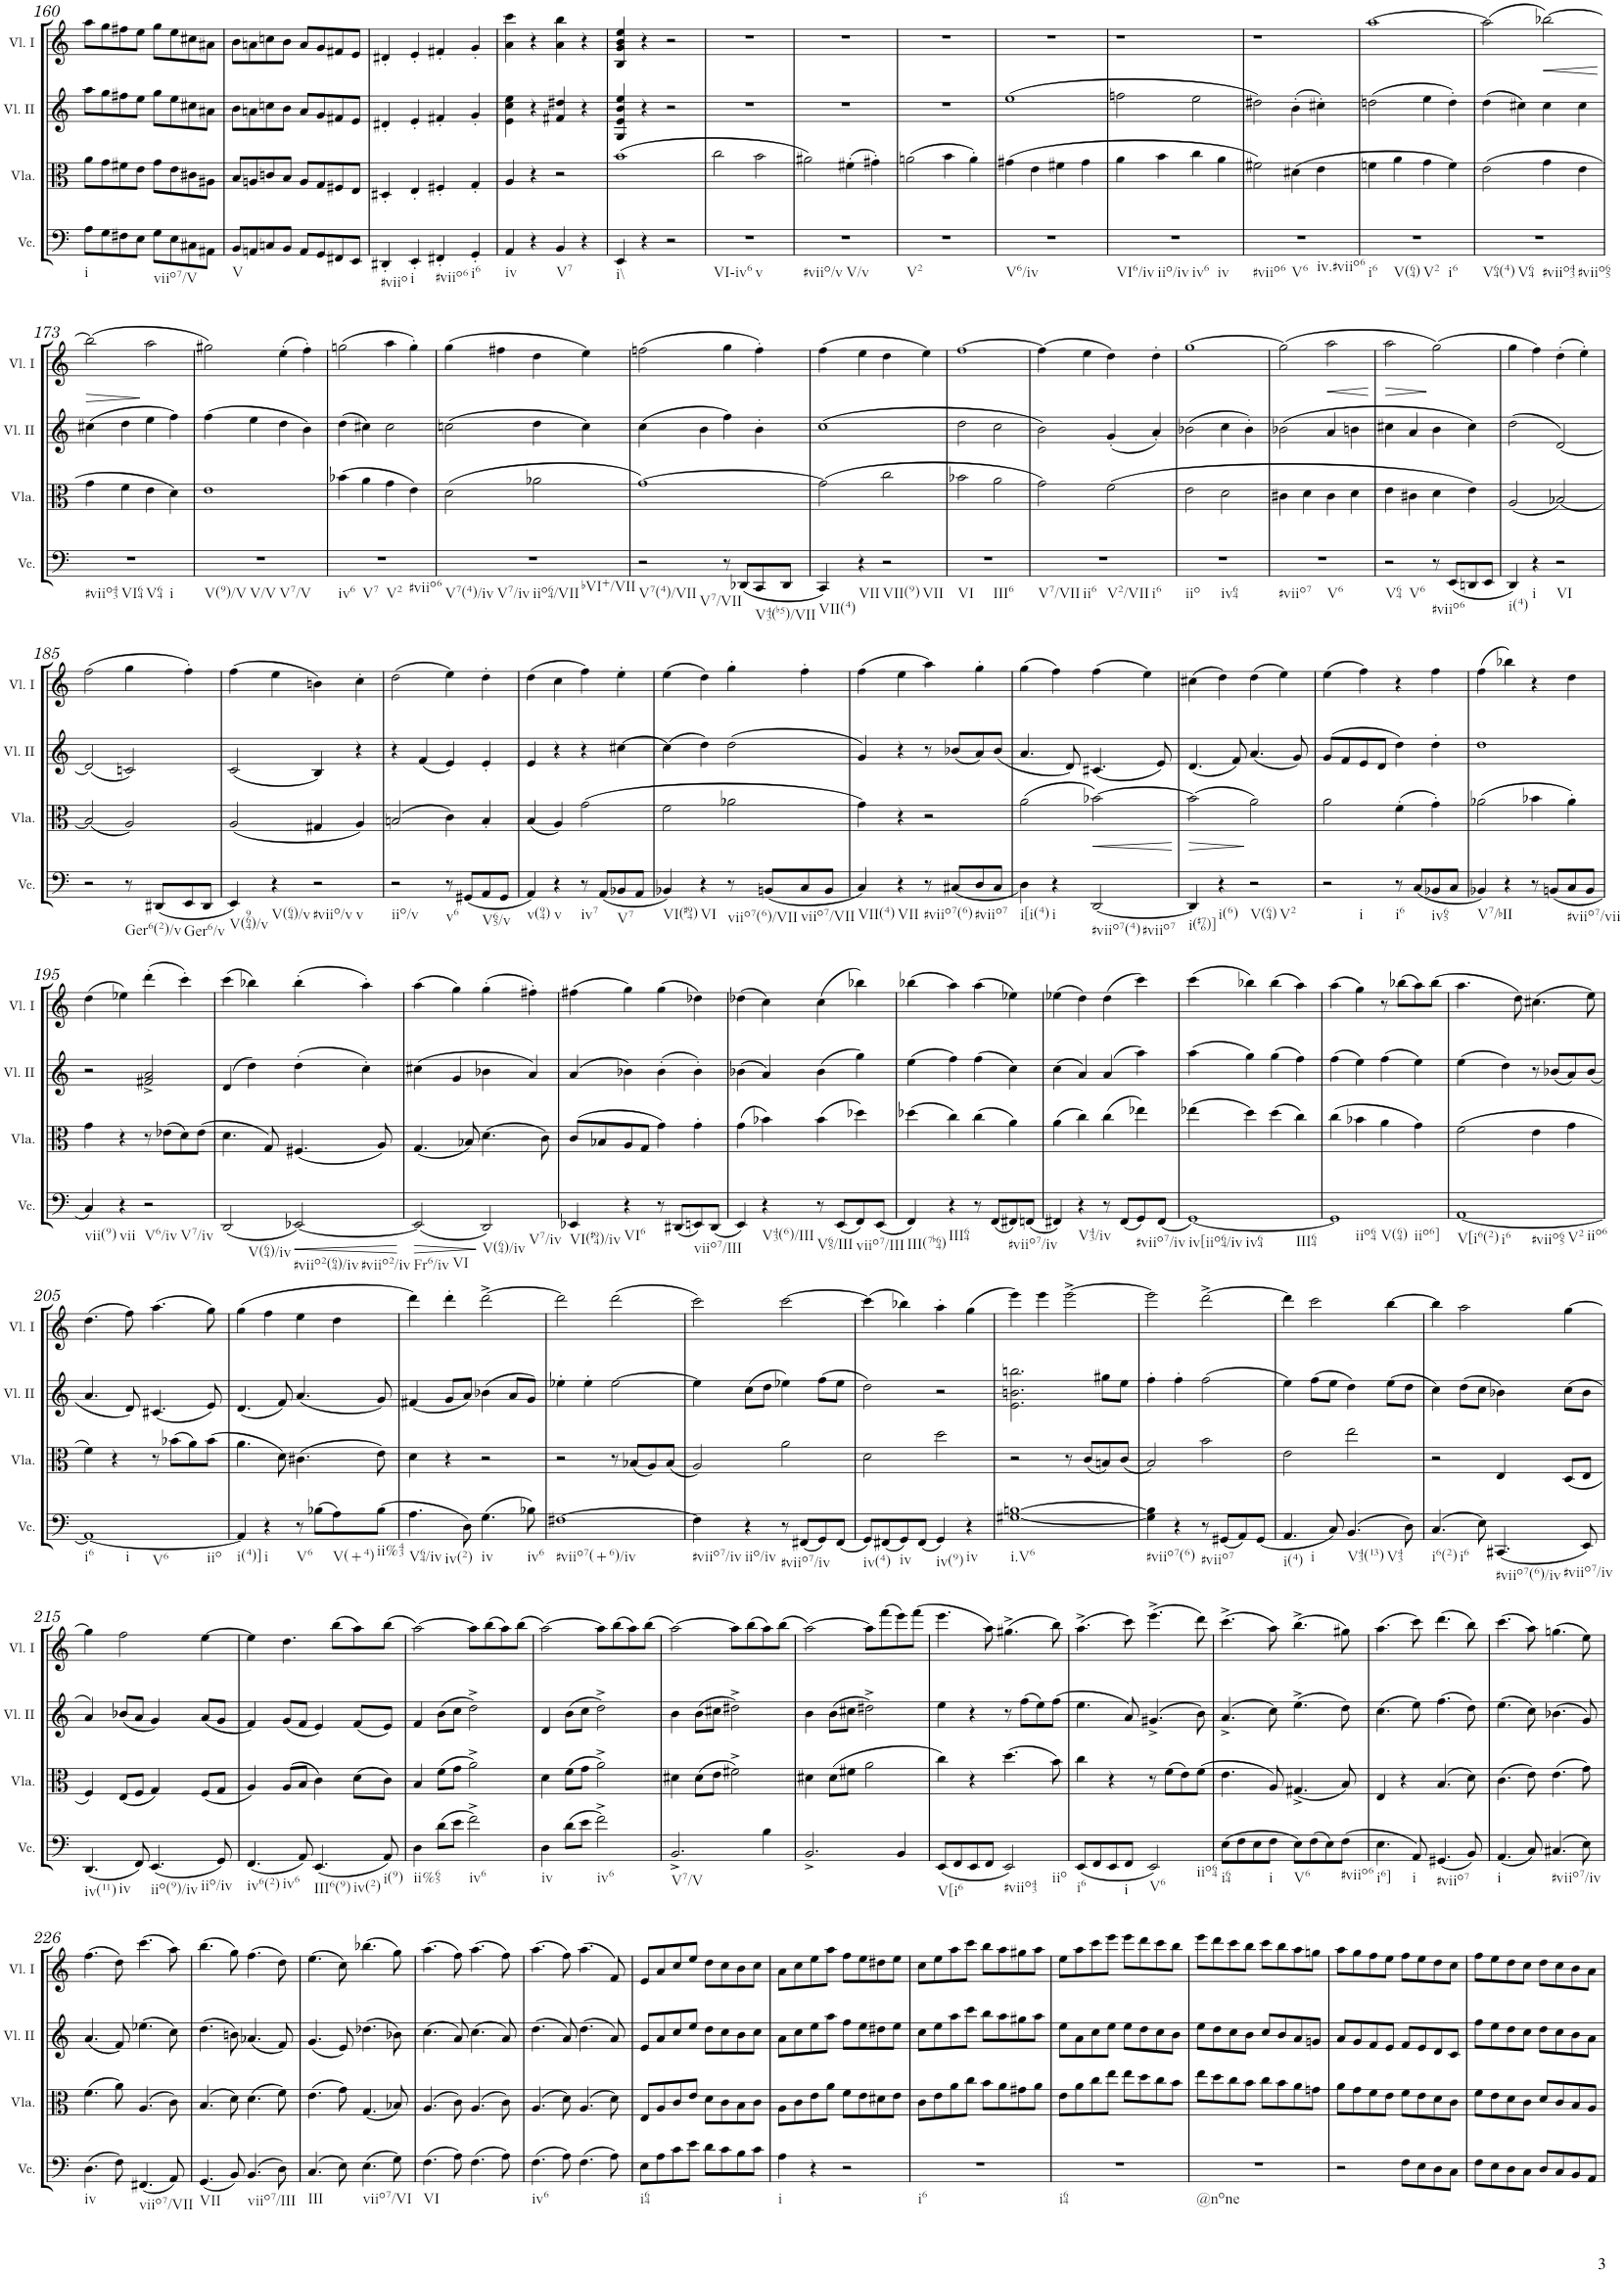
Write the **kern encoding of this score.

**kern	**dynam	**kern	**dynam	**kern	**kern	**dynam
*part4	*part4	*part3	*part3	*part2	*part1	*part1
*staff4	*staff4	*staff3	*staff3	*staff2	*staff1	*staff1
*I"Violoncello	*	*I"Viola	*	*I"Violine II	*I"Violine I	*
*I'Vc.	*	*I'Vla.	*	*I'Vl. II	*I'Vl. I	*
!!LO:PB:g=z
*clefF4	*	*clefC3	*	*clefG2	*clefG2	*
*k[]	*	*k[]	*	*k[]	*k[]	*
*M2/2	*	*M2/2	*	*M2/2	*M2/2	*
*met(c|)	*	*met(c|)	*	*met(c|)	*met(c|)	*
=160	=160	=160	=160	=160	=160	=160
!LO:TX:b:t=i	!	!	!	!	!	!
8A\L	.	8a\L	.	8aa\L	8aa\L	.
8G\	.	8g\	.	8gg\	8gg\	.
8F#X\	.	8f#X\	.	8ff#X\	8ff#X\	.
8E\J	.	8e\J	.	8ee\J	8ee\J	.
!LO:TX:b:t=viio7/V	!	!	!	!	!	!
8G\L	.	8g\L	.	8gg\L	8gg\L	.
8E\	.	8e\	.	8ee\	8ee\	.
8C#X\	.	8c#X\	.	8cc#X\	8cc#X\	.
8AA#X\J	.	8A#X\J	.	8a#X\J	8a#X\J	.
=161	=161	=161	=161	=161	=161	=161
!LO:TX:b:t=V	!	!	!	!	!	!
8BB/L	.	8B/L	.	8b\L	8b\L	.
8AAn/	.	8An/	.	8an\	8an\	.
8Cn/	.	8cn/	.	8ccn\	8ccn\	.
8BB/J	.	8B/J	.	8b\J	8b\J	.
8AA/L	.	8A/L	.	8a/L	8a/L	.
8GG/	.	8G/	.	8g/	8g/	.
8FF#X/	.	8F#X/	.	8f#X/	8f#X/	.
8EE/J	.	8E/J	.	8e/J	8e/J	.
=162	=162	=162	=162	=162	=162	=162
!LO:TX:b:t=#viio	!	!	!	!	!	!
4DD#X'/	.	4D#X'/	.	4d#X'/	4d#X'/	.
!LO:TX:b:t=i	!	!	!	!	!	!
4EE'/	.	4E'/	.	4e'/	4e'/	.
!LO:TX:b:t=#viio6	!	!	!	!	!	!
4FF#X'/	.	4F#X'/	.	4f#X'/	4f#X'/	.
!LO:TX:b:t=i6	!	!	!	!	!	!
4GG'/	.	4G'/	.	4g'/	4g'/	.
=163	=163	=163	=163	=163	=163	=163
!LO:TX:b:t=iv	!	!	!	!	!	!
4AA/	.	4A/	.	4e\ 4cc\ 4ee\	4a\ 4ccc\	.
4r	.	4r	.	4r	4r	.
!LO:TX:b:t=V7	!	!	!	!	!	!
4BB/	.	2r	.	4f#X/ 4dd#X/	4a\ 4bb\	.
4r	.	.	.	4r	4r	.
=164	=164	=164	=164	=164	=164	=164
!LO:TX:b:t=i\\	!	!	!	!	!	!
4EE/	.	(>1b	.	4G/ 4e/ 4b/ 4ee/	4B/ 4g/ 4b/ 4ee/	.
4r	.	.	.	4r	4r	.
2r	.	.	.	2r	2r	.
=165	=165	=165	=165	=165	=165	=165
!LO:TX:b:t=VI-iv6	!	!	!	!	!	!
!LO:TX:b:t=v	!	!	!	!	!	!
1r	.	2cc\	.	1r	1r	.
.	.	2b\	.	.	.	.
=166	=166	=166	=166	=166	=166	=166
!LO:TX:b:t=#viio/v	!	!	!	!	!	!
!LO:TX:b:t=V/v	!	!	!	!	!	!
1r	.	2a#X\)	.	1r	1r	.
.	.	(>4f#X'\	.	.	.	.
.	.	4g#X'\)	.	.	.	.
=167	=167	=167	=167	=167	=167	=167
!LO:TX:b:t=V2	!	!	!	!	!	!
1r	.	(>2an\	.	1r	1r	.
.	.	4b\	.	.	.	.
.	.	4a'\)	.	.	.	.
=168	=168	=168	=168	=168	=168	=168
!LO:TX:b:t=V6/iv	!	!	!	!	!	!
1r	.	(>4g#X\	.	(>1ee	1r	.
.	.	4e\	.	.	.	.
.	.	4f#X\	.	.	.	.
.	.	4g#\	.	.	.	.
=169	=169	=169	=169	=169	=169	=169
!LO:TX:b:t=VI6/iv	!	!	!	!	!	!
!LO:TX:b:t=iio/iv	!	!	!	!	!	!
!LO:TX:b:t=iv6	!	!	!	!	!	!
!LO:TX:b:t=iv	!	!	!	!	!	!
1r	.	4a\	.	2ffn\	1r	.
.	.	4b\	.	.	.	.
.	.	4cc\	.	2ee\	.	.
.	.	4a\	.	.	.	.
=170	=170	=170	=170	=170	=170	=170
!LO:TX:b:t=#viio6	!	!	!	!	!	!
!LO:TX:b:t=V6	!	!	!	!	!	!
!LO:TX:b:t=iv.#viio6	!	!	!	!	!	!
1r	.	2f#X\)	.	2dd#X\)	1r	.
.	.	(>4d#X\	.	(>4b'\	.	.
.	.	4e\	.	4cc#X'\)	.	.
=171	=171	=171	=171	=171	=171	=171
!LO:TX:b:t=i6	!	!	!	!	!	!
!LO:TX:b:t=V(64)	!	!	!	!	!	!
!LO:TX:b:t=V2	!	!	!	!	!	!
!LO:TX:b:t=i6	!	!	!	!	!	!
1r	.	4fn\	.	(>2ddn\	[1aa	.
.	.	4a\	.	.	.	.
.	.	4g\	.	4ee\	.	.
.	.	4f\)	.	4dd'\)	.	.
=172	=172	=172	=172	=172	=172	=172
!LO:TX:b:t=V64(4)	!	!	!	!	!	!
!LO:TX:b:t=V64	!	!	!	!	!	!
!LO:TX:b:t=#viio43	!	!	!	!	!	!
!LO:TX:b:t=#viio65	!	!	!	!	!	!
1r	.	(>2e\	.	(>4dd\	(>2aa\]	.
.	.	.	.	4cc#X\)	.	.
!	!	!	!	!	!	!LO:HP:b
.	.	4g\	.	4cc#\	[2bb-X\)	<
.	.	4e\	.	4cc#\	.	.
.	.	.	.	.	.	[
!!LO:LB:g=z
=173	=173	=173	=173	=173	=173	=173
!LO:TX:b:t=#viio43	!	!	!	!	!	!
!LO:TX:b:t=VI64	!	!	!	!	!	!
!LO:TX:b:t=V64	!	!	!	!	!	!
!LO:TX:b:t=i	!	!	!	!	!	!
!	!	!	!	!	!	!LO:HP:b
1r	.	4g\	.	(>4cc#X\	(>2bb-\]	>
.	.	4f\	.	4dd\	.	.
.	.	4e\	.	4ee\	2aa\	]
.	.	4d\)	.	4ff\)	.	.
=174	=174	=174	=174	=174	=174	=174
!LO:TX:b:t=V(9)/V	!	!	!	!	!	!
!LO:TX:b:t=V/V	!	!	!	!	!	!
!LO:TX:b:t=V7/V	!	!	!	!	!	!
1r	.	1e	.	(>4ff\	2gg#X\)	.
.	.	.	.	4ee\	.	.
.	.	.	.	4dd\	(>4ee'\	.
.	.	.	.	4b\)	4ff'\)	.
=175	=175	=175	=175	=175	=175	=175
!LO:TX:b:t=iv6	!	!	!	!	!	!
!LO:TX:b:t=V7	!	!	!	!	!	!
!LO:TX:b:t=V2	!	!	!	!	!	!
!LO:TX:b:t=#viio6	!	!	!	!	!	!
1r	.	(>4b-X\	.	(>4dd\	(>2ggn\	.
.	.	4a\	.	4cc#X\)	.	.
.	.	4g\	.	2cc#\	4aa\	.
.	.	4e\)	.	.	4gg'\)	.
=176	=176	=176	=176	=176	=176	=176
!LO:TX:b:t=V7(4)/iv	!	!	!	!	!	!
!LO:TX:b:t=V7/iv	!	!	!	!	!	!
!LO:TX:b:t=iio64/VII	!	!	!	!	!	!
!LO:TX:b:t=bVI+/VII	!	!	!	!	!	!
1r	.	(>2d\	.	(>2ccn\	(>4gg\	.
.	.	.	.	.	4ff#X\	.
.	.	2a-X\	.	4dd\	4dd\	.
.	.	.	.	4cc\)	4ee\)	.
=177	=177	=177	=177	=177	=177	=177
!LO:TX:b:t=V7(4)/VII	!	!	!	!	!	!
!LO:TX:b:t=V7/VII	!	!	!	!	!	!
2r	.	[1g)	.	(>4cc\	(>2ffn\	.
.	.	.	.	4b\	.	.
8r	.	.	.	4ff\)	4gg\	.
(<8DD-X/L	.	.	.	.	.	.
!LO:TX:b:t=V43(b5)/VII	!	!	!	!	!	!
8CC/	.	.	.	4b'\	4ff'\)	.
8DD-/J	.	.	.	.	.	.
=178	=178	=178	=178	=178	=178	=178
!LO:TX:b:t=VII(4)	!	!	!	!	!	!
4CC/)	.	(>2g\]	.	(>1cc	(>4ff\	.
!LO:TX:b:t=VII	!	!	!	!	!	!
4r	.	.	.	.	4ee\	.
!LO:TX:b:t=VII(9)	!	!	!	!	!	!
!LO:TX:b:t=VII	!	!	!	!	!	!
2r	.	2cc\	.	.	4dd\	.
.	.	.	.	.	4ee\)	.
=179	=179	=179	=179	=179	=179	=179
!LO:TX:b:t=VI	!	!	!	!	!	!
!LO:TX:b:t=III6	!	!	!	!	!	!
1r	.	2b-X\	.	2dd\	[1ff	.
.	.	2a\	.	2cc\	.	.
=180	=180	=180	=180	=180	=180	=180
!LO:TX:b:t=V7/VII	!	!	!	!	!	!
!LO:TX:b:t=ii6	!	!	!	!	!	!
!LO:TX:b:t=V2/VII	!	!	!	!	!	!
!LO:TX:b:t=i6	!	!	!	!	!	!
1r	.	2g\)	.	2b\)	(>4ff\]	.
.	.	.	.	.	4ee\	.
.	.	(>2f\	.	(<4g'/	4dd\)	.
.	.	.	.	4a'/)	4dd'\	.
=181	=181	=181	=181	=181	=181	=181
!LO:TX:b:t=iio	!	!	!	!	!	!
!LO:TX:b:t=iv64	!	!	!	!	!	!
1r	.	2e\	.	(>2b-X\	[1gg	.
.	.	2d\	.	4cc\	.	.
.	.	.	.	4b-'\)	.	.
=182	=182	=182	=182	=182	=182	=182
!LO:TX:b:t=#viio7	!	!	!	!	!	!
!LO:TX:b:t=V6	!	!	!	!	!	!
1r	.	4c#X\	.	(>2b-X\	(>2gg\]	.
.	.	4d\	.	.	.	.
!	!	!	!	!	!	!LO:HP:b
.	.	4c#\	.	4a/	2aa\	<
.	.	4d\	.	4bn\	.	.
.	.	.	.	.	.	[
=183	=183	=183	=183	=183	=183	=183
!LO:TX:b:t=V64	!	!	!	!	!	!
!LO:TX:b:t=V6	!	!	!	!	!	!
!	!	!	!	!	!	!LO:HP:b
2r	.	4e\	.	4cc#X\	2aa\	>
.	.	4c#X\	.	4a/	.	.
!LO:TX:b:t=#viio6	!	!	!	!	!	!
8r	.	4d\	.	4b\	(>2gg\)	]
(<8EE/L	.	.	.	.	.	.
8DDn/	.	4e\)	.	4cc#\)	.	.
8EE/J	.	.	.	.	.	.
=184	=184	=184	=184	=184	=184	=184
!LO:TX:b:t=i(4)	!	!	!	!	!	!
4DD/)	.	(<2A/	.	(>2dd\	4gg\	.
!LO:TX:b:t=i	!	!	!	!	!	!
4r	.	.	.	.	4ff\)	.
!LO:TX:b:t=VI	!	!	!	!	!	!
2r	.	[2B-X/)	.	[2d/)	(>4dd'\	.
.	.	.	.	.	4ee'\)	.
!!LO:LB:g=z
=185	=185	=185	=185	=185	=185	=185
2r	.	(<2B-/]	.	(<2d/]	(>2ff\	.
!LO:TX:b:t=Ger6(2)/v	!	!	!	!	!	!
8r	.	2A/)	.	2cn/)	4gg\	.
(<8DD#X/L	.	.	.	.	.	.
!LO:TX:b:t=Ger6/v	!	!	!	!	!	!
8EE/	.	.	.	.	4ff'\)	.
8DD#/J	.	.	.	.	.	.
=186	=186	=186	=186	=186	=186	=186
!LO:TX:b:t=V(964)/v	!	!	!	!	!	!
4EE/)	.	(<2A/	.	(<2c/	(>4ff\	.
!LO:TX:b:t=V(64)/v	!	!	!	!	!	!
4r	.	.	.	.	4ee\	.
!LO:TX:b:t=#viio/v	!	!	!	!	!	!
!LO:TX:b:t=v	!	!	!	!	!	!
2r	.	4G#X/	.	4B/)	4bn\)	.
.	.	4A/)	.	4r	4cc'\	.
=187	=187	=187	=187	=187	=187	=187
!LO:TX:b:t=iio/v	!	!	!	!	!	!
2r	.	(>2Bn/	.	4r	(>2dd\	.
.	.	.	.	(<4f/	.	.
!LO:TX:b:t=v6	!	!	!	!	!	!
8r	.	4c\)	.	4e/)	4ee\)	.
(<8GG#X/L	.	.	.	.	.	.
!LO:TX:b:t=V65/v	!	!	!	!	!	!
8AA/	.	4B'/	.	4e'/	4dd'\	.
8GG#/J	.	.	.	.	.	.
=188	=188	=188	=188	=188	=188	=188
!LO:TX:b:t=v(94)	!	!	!	!	!	!
4AA/)	.	(<4B/	.	4e/	(>4dd\	.
!LO:TX:b:t=v	!	!	!	!	!	!
4r	.	4A/)	.	4r	4cc\	.
!LO:TX:b:t=iv7	!	!	!	!	!	!
8r	.	(>2g\	.	4r	4ff\)	.
(<8AA/L	.	.	.	.	.	.
!LO:TX:b:t=V7	!	!	!	!	!	!
8BB-X/	.	.	.	[4cc#X\	4ee'\	.
8AA/J	.	.	.	.	.	.
=189	=189	=189	=189	=189	=189	=189
!LO:TX:b:t=VI(#94)	!	!	!	!	!	!
4BB-X/)	.	2f\	.	(>4cc#\]	(>4ee\	.
!LO:TX:b:t=VI	!	!	!	!	!	!
4r	.	.	.	4dd\)	4dd\)	.
!LO:TX:b:t=viio7(6)/VII	!	!	!	!	!	!
8r	.	2a-X\	.	(>2dd\	4gg'\	.
(<8BBn/L	.	.	.	.	.	.
!LO:TX:b:t=viio7/VII	!	!	!	!	!	!
8C/	.	.	.	.	4ff'\	.
8BB/J	.	.	.	.	.	.
=190	=190	=190	=190	=190	=190	=190
!LO:TX:b:t=VII(4)	!	!	!	!	!	!
4C/)	.	4g\)	.	4g/)	(>4ff\	.
!LO:TX:b:t=VII	!	!	!	!	!	!
4r	.	4r	.	4r	4ee\	.
!LO:TX:b:t=#viio7(6)	!	!	!	!	!	!
8r	.	2r	.	8r	4aa\)	.
(<8C#X/L	.	.	.	(<8b-X/L	.	.
!LO:TX:b:t=#viio7	!	!	!	!	!	!
8D/	.	.	.	8a/)	4gg'\	.
8C#/J	.	.	.	(<8b-/J	.	.
=191	=191	=191	=191	=191	=191	=191
!LO:TX:b:t=i[i(4)	!	!	!	!	!	!
4D\)	.	(>2a\	.	4.a/	(>4gg\	.
!LO:TX:b:t=i	!	!	!	!	!	!
4r	.	.	.	.	4ff\)	.
.	.	.	.	8d/)	.	.
!LO:TX:b:t=#viio7(4)	!	!	!	!	!	!
!LO:TX:b:t=#viio7	!	!	!	!	!	!
!	!	!	!LO:HP:b	!	!	!
[2DD/	.	[2b-X\)	<	(<4.c#X/	(>4ff\	.
.	.	.	.	.	4ee\)	.
.	.	.	.	8e/)	.	.
.	.	.	[	.	.	.
=192	=192	=192	=192	=192	=192	=192
!LO:TX:b:t=i(#76)]	!	!	!	!	!	!
!	!	!	!LO:HP:b	!	!	!
4DD/]	.	(>2b-\]	>	(<4.d/	(>4cc#X\	.
!LO:TX:b:t=i(6)	!	!	!	!	!	!
4r	.	.	.	.	4dd\)	.
.	.	.	.	8f/)	.	.
!LO:TX:b:t=V(64)	!	!	!	!	!	!
!LO:TX:b:t=V2	!	!	!	!	!	!
2r	.	2a\)	]	(<4.a/	(>4dd\	.
.	.	.	.	.	4ee\)	.
.	.	.	.	8g/)	.	.
=193	=193	=193	=193	=193	=193	=193
!LO:TX:b:t=i	!	!	!	!	!	!
2r	.	2a\	.	(>8g/L	(>4ee\	.
.	.	.	.	8f/	.	.
.	.	.	.	8e/	4ff\)	.
.	.	.	.	8d/J	.	.
!LO:TX:b:t=i6	!	!	!	!	!	!
8r	.	(>4f'\	.	4dd\)	4r	.
(<8C/L	.	.	.	.	.	.
!LO:TX:b:t=iv65	!	!	!	!	!	!
8BB-X/	.	4g'\)	.	4dd'\	4ff\	.
8C/J	.	.	.	.	.	.
=194	=194	=194	=194	=194	=194	=194
!LO:TX:b:t=V7/bII	!	!	!	!	!	!
4BB-X/)	.	(>2a-X\	.	1dd	(>4ff\	.
4r	.	.	.	.	4bb-X\)	.
8r	.	4b-X\	.	.	4r	.
(<8BBn/L	.	.	.	.	.	.
!LO:TX:b:t=#viio7/vii	!	!	!	!	!	!
8C/	.	4a-'\)	.	.	4dd\	.
8BB/J	.	.	.	.	.	.
!!LO:LB:g=z
=195	=195	=195	=195	=195	=195	=195
!LO:TX:b:t=vii(9)	!	!	!	!	!	!
4C/)	.	4g\	.	2r	(>4dd\	.
!LO:TX:b:t=vii	!	!	!	!	!	!
4r	.	4r	.	.	4ee-X\)	.
!LO:TX:b:t=V6/iv	!	!	!	!	!	!
!LO:TX:b:t=V7/iv	!	!	!	!	!	!
2r	.	8r	.	2f#X/^ 2a/^	(>4ddd'\	.
.	.	(>8e-X\L	.	.	.	.
.	.	8d\)	.	.	4ccc'\)	.
.	.	(>8e-\J	.	.	.	.
=196	=196	=196	=196	=196	=196	=196
!LO:TX:b:t=V(64)/iv	!	!	!	!	!	!
(<2DD/	.	4.d\	.	(>4d/	(>4ccc\	.
.	.	.	.	4dd\)	4bb-X\)	.
.	.	8G/)	.	.	.	.
!LO:TX:b:t=#viio2(64)/iv	!	!	!	!	!	!
!LO:TX:b:t=#viio2/iv	!	!	!	!	!	!
!	!LO:HP:b	!	!	!	!	!
[2EE-X/)	<	(<4.F#X/	.	(>4dd'\	(>4bb-'\	.
.	.	.	.	4cc'\)	4aa'\)	.
.	.	8A/)	.	.	.	.
.	[	.	.	.	.	.
=197	=197	=197	=197	=197	=197	=197
!LO:TX:b:t=Fr6/iv	!	!	!	!	!	!
!LO:TX:b:t=VI	!	!	!	!	!	!
!	!LO:HP:b	!	!	!	!	!
(<2EE-/]	>	(<4.G/	.	(>4cc#X\	(>4aa\	.
.	.	.	.	4g/	4gg\)	.
.	.	8B-X/)	.	.	.	.
!LO:TX:b:t=V(64)/iv	!	!	!	!	!	!
!LO:TX:b:t=V7/iv	!	!	!	!	!	!
2DD/)	]	(>4.d\	.	4b-X\	(>4gg'\	.
.	.	.	.	4a/)	4ff#X'\)	.
.	.	8c\)	.	.	.	.
=198	=198	=198	=198	=198	=198	=198
!LO:TX:b:t=VI(#94)/iv	!	!	!	!	!	!
4EE-X/	.	(>8c/L	.	(>4a/	(>4ff#X\	.
.	.	8B-X/	.	.	.	.
!LO:TX:b:t=VI6	!	!	!	!	!	!
4r	.	8A/	.	4b-X\)	4gg\)	.
.	.	8G/J	.	.	.	.
8r	.	4g\)	.	(>4b-'\	(>4gg\	.
(<8DD#X/L	.	.	.	.	.	.
!LO:TX:b:t=viio7/III	!	!	!	!	!	!
8EEn/)	.	4g'\	.	4b-'\)	4dd-X\)	.
(<8DD#/J	.	.	.	.	.	.
=199	=199	=199	=199	=199	=199	=199
4EE/)	.	(>4g\	.	(>4b-X\	(>4dd-X\	.
!LO:TX:b:t=V43(6)/III	!	!	!	!	!	!
4r	.	4b-X\)	.	4a/)	4cc\)	.
!LO:TX:b:t=V65/III	!	!	!	!	!	!
8r	.	(>4b-\	.	(>4b-\	(>4cc\	.
(<8EE/L	.	.	.	.	.	.
!LO:TX:b:t=viio7/III	!	!	!	!	!	!
8FF/)	.	4dd-X\)	.	4gg\)	4bb-X\)	.
(<8EE/J	.	.	.	.	.	.
=200	=200	=200	=200	=200	=200	=200
!LO:TX:b:t=III(7b64)	!	!	!	!	!	!
4FF/)	.	(>4dd-X\	.	(>4ee\	(>4bb-X\	.
!LO:TX:b:t=III64	!	!	!	!	!	!
4r	.	4cc\)	.	4ff\)	4aa\)	.
8r	.	(>4cc\	.	(>4ff\	(>4aa\	.
(<8FF/L	.	.	.	.	.	.
!LO:TX:b:t=#viio7/iv	!	!	!	!	!	!
8FF#X/)	.	4a\)	.	4cc\)	4ee-X\)	.
(<8FFn/J	.	.	.	.	.	.
=201	=201	=201	=201	=201	=201	=201
4FF#X/)	.	(>4a\	.	(>4cc\	(>4ee-X\	.
!LO:TX:b:t=V43/iv	!	!	!	!	!	!
4r	.	4cc\)	.	4a/)	4dd\)	.
8r	.	(>4cc\	.	(>4a/	(>4dd\	.
(<8FF#/L	.	.	.	.	.	.
!LO:TX:b:t=#viio7/iv	!	!	!	!	!	!
8GG/)	.	4ee-X\)	.	4aa\)	4ccc\)	.
(<8FF#/J	.	.	.	.	.	.
=202	=202	=202	=202	=202	=202	=202
!LO:TX:b:t=iv[iio64/iv	!	!	!	!	!	!
!LO:TX:b:t=iv64	!	!	!	!	!	!
!LO:TX:b:t=III64	!	!	!	!	!	!
[1GG)	.	(>4ee-X\	.	(>4aa\	(>4ccc\	.
.	.	4dd\)	.	4gg\)	4bb-X\)	.
.	.	(>4dd\	.	(>4gg\	(>4bb-\	.
.	.	4cc\)	.	4ff\)	4aa\)	.
=203	=203	=203	=203	=203	=203	=203
!LO:TX:b:t=iio64	!	!	!	!	!	!
!LO:TX:b:t=V(64)	!	!	!	!	!	!
!LO:TX:b:t=iio6]	!	!	!	!	!	!
1GG]	.	(>4cc\	.	(>4ff\	(>4aa\	.
.	.	4b-X\	.	4ee\)	4gg\)	.
.	.	4a\	.	(>4ff\	8r	.
.	.	.	.	.	(>8bb-X\L	.
.	.	4g\)	.	4ee\)	8aa\)	.
.	.	.	.	.	(>8bb-\J	.
=204	=204	=204	=204	=204	=204	=204
!LO:TX:b:t=V[i6(2)	!	!	!	!	!	!
!LO:TX:b:t=i6	!	!	!	!	!	!
!LO:TX:b:t=#viio65	!	!	!	!	!	!
!LO:TX:b:t=V2	!	!	!	!	!	!
!LO:TX:b:t=iio6	!	!	!	!	!	!
[1AA	.	(>2f\	.	(>4ee\	4.aa\	.
.	.	.	.	4dd\)	.	.
.	.	.	.	.	8dd\)	.
.	.	4e\	.	8r	(>4.cc#X\	.
.	.	.	.	(<8b-X/L	.	.
.	.	4g\	.	8a/)	.	.
.	.	.	.	(<8b-/J	8ee\)	.
!!LO:LB:g=z
=205	=205	=205	=205	=205	=205	=205
!LO:TX:b:t=i6	!	!	!	!	!	!
!LO:TX:b:t=i	!	!	!	!	!	!
!LO:TX:b:t=V6	!	!	!	!	!	!
!LO:TX:b:t=iio	!	!	!	!	!	!
1AA_	.	4f\)	.	4.a/	(>4.dd\	.
.	.	4r	.	.	.	.
.	.	.	.	8d/)	8ff\)	.
.	.	8r	.	(<4.c#X/	(>4.aa\	.
.	.	(>8b-X\L	.	.	.	.
.	.	8a\)	.	.	.	.
.	.	(>8b-\J	.	8e/)	8gg\)	.
=206	=206	=206	=206	=206	=206	=206
!LO:TX:b:t=i(4)]	!	!	!	!	!	!
4AA/]	.	4.a\	.	(<4.d/	(>4gg\	.
!LO:TX:b:t=i	!	!	!	!	!	!
4r	.	.	.	.	4ff\	.
.	.	8d\)	.	8f/)	.	.
!LO:TX:b:t=V6	!	!	!	!	!	!
8r	.	(>4.c#X\	.	(<4.a/	4ee\	.
(>8B-X\L	.	.	.	.	.	.
!LO:TX:b:t=V(+4)	!	!	!	!	!	!
8A\)	.	.	.	.	4dd\	.
!LO:TX:b:t=ii%43	!	!	!	!	!	!
(>8B-\J	.	8e\)	.	8g/)	.	.
=207	=207	=207	=207	=207	=207	=207
!LO:TX:b:t=V64/iv	!	!	!	!	!	!
!LO:TX:b:t=iv(2)	!	!	!	!	!	!
4.A\	.	4d\	.	(<4f#X/	4ddd\)	.
.	.	4r	.	8g/L	4ddd'\	.
8D\)	.	.	.	8a/J)	.	.
!LO:TX:b:t=iv	!	!	!	!	!	!
(>4.G\	.	2r	.	(>4b-X\	[2ddd^\	.
.	.	.	.	8a/L	.	.
!LO:TX:b:t=iv6	!	!	!	!	!	!
8B-X\)	.	.	.	8g/J)	.	.
=208	=208	=208	=208	=208	=208	=208
!LO:TX:b:t=#viio7(+6)/iv	!	!	!	!	!	!
[1F#X	.	2r	.	4ee-X'\	2ddd\]	.
.	.	.	.	4ee-'\	.	.
.	.	8r	.	[2ee-\	(>2ddd\	.
.	.	(<8B-X/L	.	.	.	.
.	.	8A/)	.	.	.	.
.	.	(<8B-/J	.	.	.	.
=209	=209	=209	=209	=209	=209	=209
!LO:TX:b:t=#viio7/iv	!	!	!	!	!	!
4F#\]	.	2A/)	.	4ee-\]	2ccc\)	.
!LO:TX:b:t=iio/iv	!	!	!	!	!	!
4r	.	.	.	(>8cc\L	.	.
.	.	.	.	8dd\J	.	.
!LO:TX:b:t=#viio7/iv	!	!	!	!	!	!
8r	.	2a\	.	4ee-X\)	[2ccc\	.
(<8FF#X/L	.	.	.	.	.	.
8GG/)	.	.	.	(>8ff\L	.	.
(<8FF#/J	.	.	.	8ee-\J	.	.
=210	=210	=210	=210	=210	=210	=210
!LO:TX:b:t=iv(4)	!	!	!	!	!	!
8GG/L)	.	2d\	.	2dd\)	(>4ccc\]	.
(<8FF#X/	.	.	.	.	.	.
!LO:TX:b:t=iv	!	!	!	!	!	!
8GG/)	.	.	.	.	4bb-X\)	.
(<8FF#/J	.	.	.	.	.	.
!LO:TX:b:t=iv(9)	!	!	!	!	!	!
4GG/)	.	2dd\	.	2r	4aa'\	.
!LO:TX:b:t=iv	!	!	!	!	!	!
4r	.	.	.	.	(>4gg\	.
=211	=211	=211	=211	=211	=211	=211
!LO:TX:b:t=i.V6	!	!	!	!	!	!
[1G#X [1Bn	.	2r	.	2.e\ 2.bn\ 2.bbn\	4eee\)	.
.	.	.	.	.	4eee\	.
.	.	8r	.	.	[2eee^\	.
.	.	(<8c/L	.	.	.	.
.	.	8Bn/)	.	8gg#X\L	.	.
.	.	(<8c/J	.	8ee\J	.	.
=212	=212	=212	=212	=212	=212	=212
!LO:TX:b:t=#viio7(6)	!	!	!	!	!	!
4G#\] 4B\]	.	2B/)	.	4ff'\	2eee\]	.
4r	.	.	.	4ff'\	.	.
!LO:TX:b:t=#viio7	!	!	!	!	!	!
8r	.	2b\	.	(>2ff\	[2ddd^\	.
(<8GG#X/L	.	.	.	.	.	.
8AA/)	.	.	.	.	.	.
(<8GG#/J	.	.	.	.	.	.
=213	=213	=213	=213	=213	=213	=213
!LO:TX:b:t=i(4)	!	!	!	!	!	!
!LO:TX:b:t=i	!	!	!	!	!	!
4.AA/	.	2e\	.	4ee\)	4ddd\]	.
.	.	.	.	(>8ff\L	2ccc\	.
8C/)	.	.	.	8ee\J	.	.
!LO:TX:b:t=V43(13)	!	!	!	!	!	!
!LO:TX:b:t=V43	!	!	!	!	!	!
(>4.BB/	.	2ee\	.	4dd\)	.	.
.	.	.	.	(>8ee\L	[4bb\	.
8D\)	.	.	.	8dd\J	.	.
=214	=214	=214	=214	=214	=214	=214
!LO:TX:b:t=i6(2)	!	!	!	!	!	!
!LO:TX:b:t=i6	!	!	!	!	!	!
(>4.C/	.	2r	.	4cc\)	4bb\]	.
.	.	.	.	(>8dd\L	2aa\	.
8E\)	.	.	.	8cc\J	.	.
!LO:TX:b:t=#viio7(6)/iv	!	!	!	!	!	!
!LO:TX:b:t=#viio7/iv	!	!	!	!	!	!
(<4.CC#X/	.	4E/	.	4b-X\)	.	.
.	.	(<8D/L	.	(>8cc\L	[4gg\	.
8EE/)	.	8E/J	.	8b-\J	.	.
!!LO:LB:g=z
=215	=215	=215	=215	=215	=215	=215
!LO:TX:b:t=iv(11)	!	!	!	!	!	!
!LO:TX:b:t=iv	!	!	!	!	!	!
(<4.DD/	.	4F/)	.	4a/)	4gg\]	.
.	.	(<8E/L	.	(<8b-X/L	2ff\	.
8FF/)	.	8F/J	.	8a/J	.	.
!LO:TX:b:t=iio(9)/iv	!	!	!	!	!	!
!LO:TX:b:t=iio/iv	!	!	!	!	!	!
(<4.EE/	.	4G/)	.	4g/)	.	.
.	.	(<8F/L	.	(<8a/L	[4ee\	.
8GG/)	.	8G/J	.	8g/J	.	.
=216	=216	=216	=216	=216	=216	=216
!LO:TX:b:t=iv6(2)	!	!	!	!	!	!
!LO:TX:b:t=iv6	!	!	!	!	!	!
(<4.FF/	.	4A/)	.	4f/)	4ee\]	.
.	.	(>8A/L	.	(<8g/L	4.dd\	.
8AA/)	.	8B/J	.	8f/J	.	.
!LO:TX:b:t=III6(9)	!	!	!	!	!	!
!LO:TX:b:t=iv(2)	!	!	!	!	!	!
(<4.EE/	.	4c\)	.	4e/)	.	.
.	.	.	.	.	(>8bb\L	.
.	.	(>8d\L	.	(<8f/L	8aa\)	.
!LO:TX:b:t=i(9)	!	!	!	!	!	!
8AA/)	.	8c\J)	.	8e/J)	(>8bb\J	.
=217	=217	=217	=217	=217	=217	=217
!LO:TX:b:t=ii%65	!	!	!	!	!	!
4D\	.	4B/	.	4f/	[2aa\)	.
(>8d\L	.	(>8f\L	.	(>8b\L	.	.
8e\J	.	8g\J	.	8cc\J	.	.
!LO:TX:b:t=iv6	!	!	!	!	!	!
2f^\)	.	2a^\)	.	2dd^\)	8aa\L]	.
.	.	.	.	.	(>8bb\	.
.	.	.	.	.	8aa\)	.
.	.	.	.	.	(>8bb\J	.
=218	=218	=218	=218	=218	=218	=218
!LO:TX:b:t=iv	!	!	!	!	!	!
4D\	.	4d\	.	4d/	[2aa\)	.
(>8d\L	.	(>8f\L	.	(>8b\L	.	.
8e\J	.	8g\J	.	8cc\J	.	.
!LO:TX:b:t=iv6	!	!	!	!	!	!
2f^\)	.	2a^\)	.	2dd^\)	8aa\L]	.
.	.	.	.	.	(>8bb\	.
.	.	.	.	.	8aa\)	.
.	.	.	.	.	(>8bb\J	.
=219	=219	=219	=219	=219	=219	=219
!LO:TX:b:t=V7/V	!	!	!	!	!	!
2.BB^/	.	4d#X\	.	4b\	[2aa\)	.
.	.	(>8d#\L	.	(>8b\L	.	.
.	.	8e\J	.	8cc#X\J	.	.
.	.	2f#X^\)	.	2dd#X^\)	8aa\L]	.
.	.	.	.	.	(>8bb\	.
4B\	.	.	.	.	8aa\)	.
.	.	.	.	.	(>8bb\J	.
=220	=220	=220	=220	=220	=220	=220
2.BB^/	.	4d#X\	.	4b\	[2aa\)	.
.	.	(>8d#\L	.	(>8b\L	.	.
.	.	8f#X\J	.	8cc#X\J	.	.
.	.	2a\	.	2dd#X^\)	8aa\L]	.
.	.	.	.	.	(>8fff\	.
4BB/	.	.	.	.	8eee\)	.
.	.	.	.	.	(>8fff\J	.
=221	=221	=221	=221	=221	=221	=221
!LO:TX:b:t=V[i6	!	!	!	!	!	!
(<8EE/L	.	4cc\)	.	4ee\	4.eee\	.
8FF/	.	.	.	.	.	.
8EE/	.	4r	.	4r	.	.
8FF/J	.	.	.	.	8aa\)	.
!LO:TX:b:t=#viio43	!	!	!	!	!	!
!LO:TX:b:t=iio	!	!	!	!	!	!
2EE/)	.	(>4.dd\	.	8r	(>4.gg#X^\	.
.	.	.	.	(>8ff\L	.	.
.	.	.	.	8ee\)	.	.
.	.	8b\)	.	(>8ff\J	8bb\)	.
=222	=222	=222	=222	=222	=222	=222
!LO:TX:b:t=i6	!	!	!	!	!	!
(<8EE/L	.	4cc\	.	4.ee\	(>4.aa^\	.
8FF/	.	.	.	.	.	.
8EE/	.	4r	.	.	.	.
!LO:TX:b:t=i	!	!	!	!	!	!
8FF/J	.	.	.	8a/)	8ccc\)	.
!LO:TX:b:t=V6	!	!	!	!	!	!
!LO:TX:b:t=iio64	!	!	!	!	!	!
2EE/)	.	8r	.	(>4.g#X^/	(>4.eee^\	.
.	.	(>8f\L	.	.	.	.
.	.	8e\)	.	.	.	.
.	.	(>8f\J	.	8b\)	8ddd\)	.
=223	=223	=223	=223	=223	=223	=223
!LO:TX:b:t=i64	!	!	!	!	!	!
(>8E\L	.	4.e\	.	(>4.a^/	(>4.ccc^\	.
8F\	.	.	.	.	.	.
8E\	.	.	.	.	.	.
!LO:TX:b:t=i	!	!	!	!	!	!
8F\J	.	8A/)	.	8cc\)	8aa\)	.
!LO:TX:b:t=V6	!	!	!	!	!	!
8E\L)	.	(<4.G#X^/	.	(>4.ee^\	(>4.bb^\	.
(>8F\	.	.	.	.	.	.
8E\)	.	.	.	.	.	.
!LO:TX:b:t=#viio6	!	!	!	!	!	!
(>8F\J	.	8B/)	.	8dd\)	8gg#X\)	.
=224	=224	=224	=224	=224	=224	=224
!LO:TX:b:t=i6]	!	!	!	!	!	!
4.E\	.	4E/	.	(>4.cc\	(>4.aa\	.
.	.	4r	.	.	.	.
!LO:TX:b:t=i	!	!	!	!	!	!
8AA/)	.	.	.	8ee\)	8ccc\)	.
!LO:TX:b:t=#viio7	!	!	!	!	!	!
(<4.GG#X/	.	(>4.B/	.	(>4.ff\	(>4.ddd\	.
8BB/)	.	8d\)	.	8dd\)	8bb\)	.
=225	=225	=225	=225	=225	=225	=225
!LO:TX:b:t=i	!	!	!	!	!	!
(<4.AA/	.	(>4.c\	.	(>4.ee\	(>4.ccc\	.
8C/)	.	8e\)	.	8cc\)	8aa\)	.
!LO:TX:b:t=#viio7/iv	!	!	!	!	!	!
(>4.C#X/	.	(>4.e\	.	(>4.b-X\	(>4.ggn\	.
8E\)	.	8g\)	.	8g/)	8ee\)	.
!!LO:LB:g=z
=226	=226	=226	=226	=226	=226	=226
!LO:TX:b:t=iv	!	!	!	!	!	!
(>4.D\	.	(>4.f\	.	(<4.a/	(>4.ff\	.
8F\)	.	8a\)	.	8f/)	8dd\)	.
!LO:TX:b:t=viio7/VII	!	!	!	!	!	!
(<4.FF#X/	.	(>4.A/	.	(>4.ee-X\	(>4.ccc\	.
8AA/)	.	8c\)	.	8cc\)	8aa\)	.
=227	=227	=227	=227	=227	=227	=227
!LO:TX:b:t=VII	!	!	!	!	!	!
(<4.GG/	.	(>4.B/	.	(>4.dd\	(>4.bb\	.
8BB/)	.	8d\)	.	8bn\)	8gg\)	.
!LO:TX:b:t=viio7/III	!	!	!	!	!	!
(>4.BB/	.	(>4.d\	.	(<4.a-X/	(>4.ff\	.
8D\)	.	8f\)	.	8f/)	8dd\)	.
=228	=228	=228	=228	=228	=228	=228
!LO:TX:b:t=III	!	!	!	!	!	!
(>4.C/	.	(>4.e\	.	(<4.g/	(>4.ee\	.
8E\)	.	8g\)	.	8e/)	8cc\)	.
!LO:TX:b:t=viio7/VI	!	!	!	!	!	!
(>4.E\	.	(<4.G/	.	(>4.dd-X\	(>4.bb-X\	.
8G\)	.	8B-X/)	.	8b-X\)	8gg\)	.
=229	=229	=229	=229	=229	=229	=229
!LO:TX:b:t=VI	!	!	!	!	!	!
(>4.F\	.	(>4.A/	.	(>4.cc\	(>4.aa\	.
8A\)	.	8c\)	.	8a/)	8ff\)	.
(>4.F\	.	(>4.A/	.	(>4.cc\	(>4.aa\	.
8A\)	.	8c\)	.	8a/)	8ff\)	.
=230	=230	=230	=230	=230	=230	=230
!LO:TX:b:t=iv6	!	!	!	!	!	!
(>4.F\	.	(>4.A/	.	(>4.dd\	(>4.aa\	.
8A\)	.	8d\)	.	8a/)	8ff\)	.
(>4.F\	.	(>4.A/	.	(>4.dd\	(>4.aa\	.
8A\)	.	8d\)	.	8a/)	8f/)	.
=231	=231	=231	=231	=231	=231	=231
!LO:TX:b:t=i64	!	!	!	!	!	!
8E\L	.	8E/L	.	8e/L	8e/L	.
8A\	.	8A/	.	8a/	8a/	.
8c\	.	8c/	.	8cc/	8cc/	.
8e\J	.	8e/J	.	8ee/J	8ee/J	.
8d\L	.	8d\L	.	8dd\L	8dd\L	.
8c\	.	8c\	.	8cc\	8cc\	.
8B\	.	8B\	.	8b\	8b\	.
8c\J	.	8c\J	.	8cc\J	8cc\J	.
=232	=232	=232	=232	=232	=232	=232
!LO:TX:b:t=i	!	!	!	!	!	!
4A\	.	8A\L	.	8a\L	8a\L	.
.	.	8c\	.	8cc\	8cc\	.
4r	.	8e\	.	8ee\	8ee\	.
.	.	8a\J	.	8aa\J	8aa\J	.
2r	.	8f\L	.	8ff\L	8ff\L	.
.	.	8e\	.	8ee\	8ee\	.
.	.	8d#X\	.	8dd#X\	8dd#X\	.
.	.	8e\J	.	8ee\J	8ee\J	.
=233	=233	=233	=233	=233	=233	=233
!LO:TX:b:t=i6	!	!	!	!	!	!
1r	.	8c\L	.	8cc\L	8cc\L	.
.	.	8e\	.	8ee\	8ee\	.
.	.	8a\	.	8aa\	8aa\	.
.	.	8cc\J	.	8ccc\J	8ccc\J	.
.	.	8b\L	.	8bb\L	8bb\L	.
.	.	8a\	.	8aa\	8aa\	.
.	.	8g#X\	.	8gg#X\	8gg#X\	.
.	.	8a\J	.	8aa\J	8aa\J	.
=234	=234	=234	=234	=234	=234	=234
!LO:TX:b:t=i64	!	!	!	!	!	!
1r	.	8e\L	.	8ee\L	8ee\L	.
.	.	8a\	.	8a\	8aa\	.
.	.	8cc\	.	8cc\	8ccc\	.
.	.	8ee\J	.	8ee\J	8eee\J	.
.	.	8ee\L	.	8ee\L	8eee\L	.
.	.	8dd\	.	8dd\	8ddd\	.
.	.	8cc\	.	8cc\	8ccc\	.
.	.	8b\J	.	8b\J	8bb\J	.
=235	=235	=235	=235	=235	=235	=235
!LO:TX:b:t=@none	!	!	!	!	!	!
1r	.	8ee\L	.	8ee\L	8eee\L	.
.	.	8dd\	.	8dd\	8ddd\	.
.	.	8cc\	.	8cc\	8ccc\	.
.	.	8b\J	.	8b\J	8bb\J	.
.	.	8cc\L	.	8cc/L	8ccc\L	.
.	.	8b\	.	8b/	8bb\	.
.	.	8a\	.	8a/	8aa\	.
.	.	8gn\J	.	8gn/J	8ggn\J	.
=236	=236	=236	=236	=236	=236	=236
2r	.	8a\L	.	8a/L	8aa\L	.
.	.	8g\	.	8g/	8gg\	.
.	.	8f\	.	8f/	8ff\	.
.	.	8e\J	.	8e/J	8ee\J	.
8F\L	.	8f\L	.	8f/L	8ff\L	.
8E\	.	8e\	.	8e/	8ee\	.
8D\	.	8d\	.	8d/	8dd\	.
8C\J	.	8c\J	.	8c/J	8cc\J	.
=237	=237	=237	=237	=237	=237	=237
8F\L	.	8f\L	.	8ff\L	8ff\L	.
8E\	.	8e\	.	8ee\	8ee\	.
8D\	.	8d\	.	8dd\	8dd\	.
8C\J	.	8c\J	.	8cc\J	8cc\J	.
8D/L	.	8d/L	.	8dd\L	8dd\L	.
8C/	.	8c/	.	8cc\	8cc\	.
8BB/	.	8B/	.	8b\	8b\	.
8AA/J	.	8A/J	.	8a\J	8a\J	.
=	=	=	=	=	=	=
*-	*-	*-	*-	*-	*-	*-
